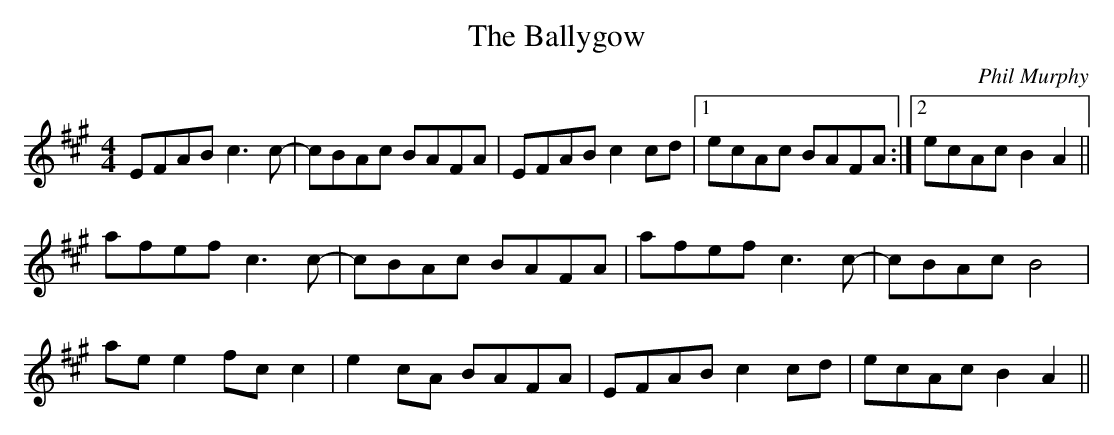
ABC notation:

X:1
T:The Ballygow
C:Phil Murphy
M:4/4
L:1/8
K:Amaj
EFAB c3c- | cBAc BAFA |EFAB c2cd |1 ecAc BAFA :|2 ecAc B2A2||
afef c3c- | cBAc BAFA | afef c3c- | cBAc B4 |
aee2 fcc2 | e2cA BAFA | EFAB c2cd | ecAc B2A2 ||
